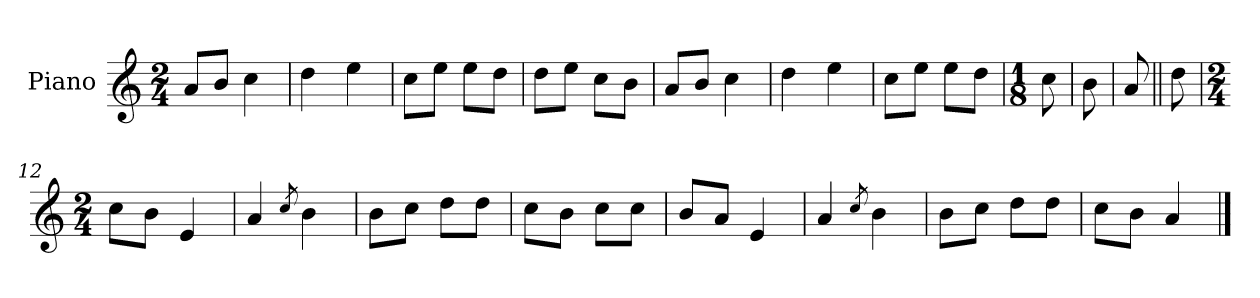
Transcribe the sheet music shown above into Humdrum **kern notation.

**kern
*part1
*staff1
*I"Piano
*I'Pno.
*clefG2
*k[]
*M2/4
=1
8a/L
8b/J
4cc\
=2
4dd\
4ee\
=3
8cc\L
8ee\J
8ee\L
8dd\J
=4
8dd\L
8ee\J
8cc\L
8b\J
=5
8a/L
8b/J
4cc\
=6
4dd\
4ee\
=7
8cc\L
8ee\J
8ee\L
8dd\J
=8
*M1/8
8cc\
=9
8b\
=10
8a/
=11||
8dd\
=12
*M2/4
8cc\L
8b\J
4e/
!!LO:LB:g=z
=13
4a/
8qcc/
4b\
=14
8b\L
8cc\J
8dd\L
8dd\J
=15
8cc\L
8b\J
8cc\L
8cc\J
=16
8b/L
8a/J
4e/
=17
4a/
8qcc/
4b\
=18
8b\L
8cc\J
8dd\L
8dd\J
=19
8cc\L
8b\J
4a/
==
*-
